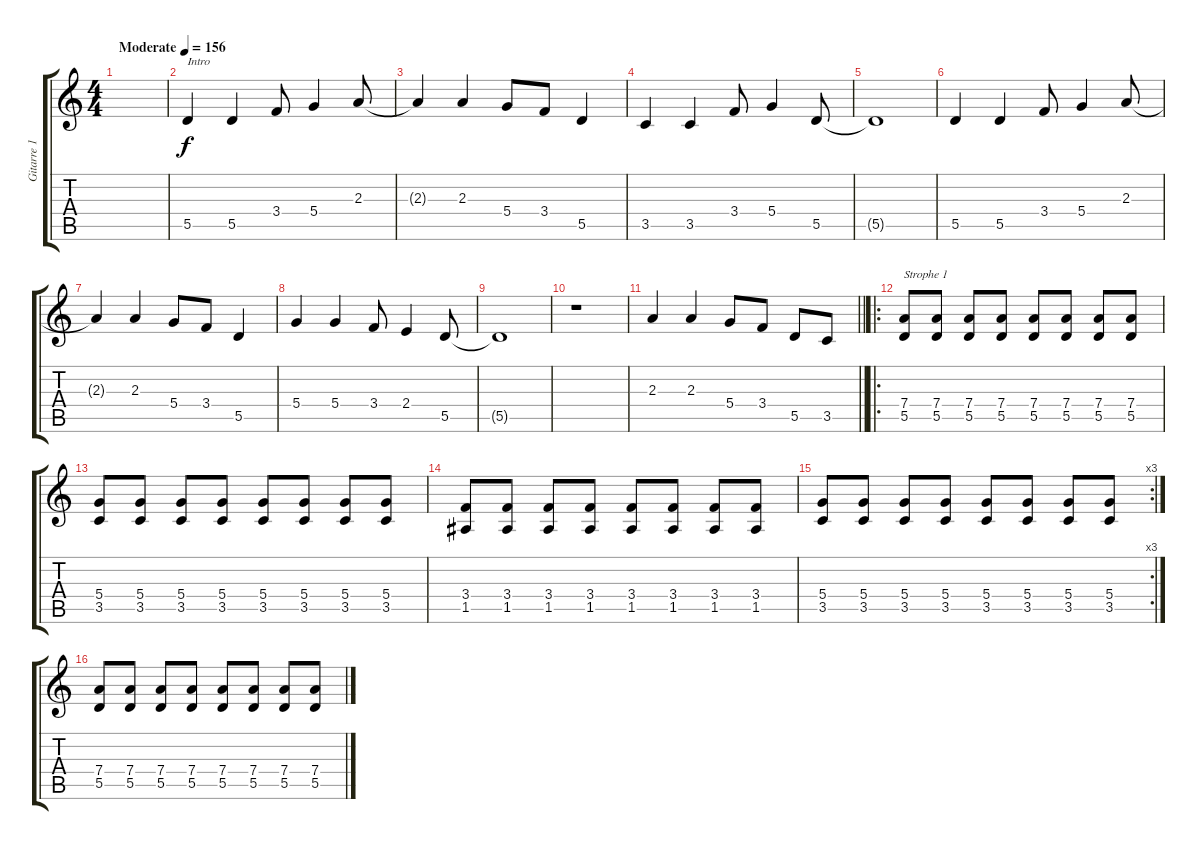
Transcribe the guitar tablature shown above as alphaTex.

\track ("Gitarre 1" "Gitarre 1") {instrument overdrivenguitar}
\staff {score tabs}
\tuning (E4 B3 G3 D3 A2 E2) {hide}
\ts (4 4)
\tempo (156 "Moderate")
\clef g2
\ks c
|
5.5.4{txt "Intro"} 5.5.4 3.4.8 5.4.4 2.3.8 |
2.3{t}.4 2.3.4 5.4.8 3.4.8 5.5.4 |
3.5.4 3.5.4 3.4.8 5.4.4 5.5.8 |
5.5{t}.1 |
5.5.4 5.5.4 3.4.8 5.4.4 2.3.8 |
2.3{t}.4 2.3.4 5.4.8 3.4.8 5.5.4 |
5.4.4 5.4.4 3.4.8 2.4.4 5.5.8 |
5.5{t}.1 |
r.1 |
\barLineRight lightlight
2.3.4 2.3.4 5.4.8 3.4.8 5.5.8 3.5.8 |
\ro
(7.4 5.5).8{txt "Strophe 1"} (7.4 5.5).8 (7.4 5.5).8 (7.4 5.5).8 (7.4 5.5).8 (7.4 5.5).8 (7.4 5.5).8 (7.4 5.5).8 |
(5.4 3.5).8 (5.4 3.5).8 (5.4 3.5).8 (5.4 3.5).8 (5.4 3.5).8 (5.4 3.5).8 (5.4 3.5).8 (5.4 3.5).8 |
(3.4 1.5).8 (3.4 1.5).8 (3.4 1.5).8 (3.4 1.5).8 (3.4 1.5).8 (3.4 1.5).8 (3.4 1.5).8 (3.4 1.5).8 |
\rc 3
(5.4 3.5).8 (5.4 3.5).8 (5.4 3.5).8 (5.4 3.5).8 (5.4 3.5).8 (5.4 3.5).8 (5.4 3.5).8 (5.4 3.5).8 |
(7.4 5.5).8 (7.4 5.5).8 (7.4 5.5).8 (7.4 5.5).8 (7.4 5.5).8 (7.4 5.5).8 (7.4 5.5).8 (7.4 5.5).8
